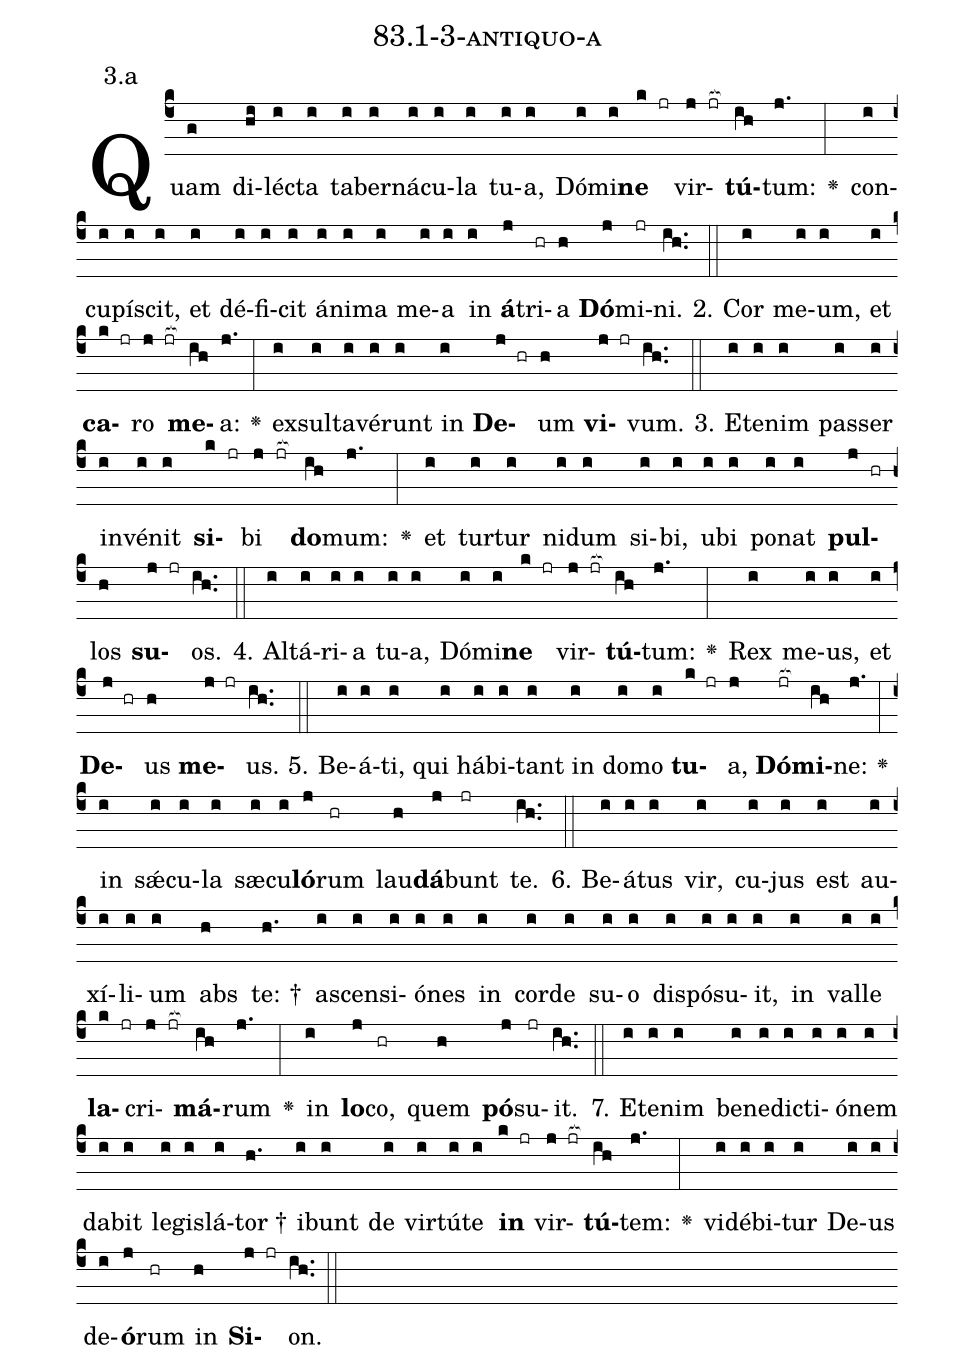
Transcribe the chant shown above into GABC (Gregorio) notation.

name: 83.1-3-antiquo-a;
annotation: 3.a;
%%
(c4)Quam(g) di(hi)léc(i)ta(i) ta(i)ber(i)ná(i)cu(i)la(i) tu(i)a,(i) Dó(i)mi(i)<b>ne</b>(k jr) vir(j jr[ocb:1{])<b>tú</b>(ih[ocb:0}])tum:(j.) <v>\greheightstar</v>(:) con(i)cu(i)pí(i)scit,(i) et(i) dé(i)fi(i)cit(i) á(i)ni(i)ma(i) me(i)a(i) in(i) <b>á</b>(j)tri(hr)a(h) <b>Dó</b>(j)mi(jr)ni.(ih..) (::)
2. Cor(i) me(i)um,(i) et(i) <b>ca</b>(k jr)ro(j jr[ocb:1{]) <b>me</b>(ih[ocb:0}])a:(j.) <v>\greheightstar</v>(:) ex(i)sul(i)ta(i)vé(i)runt(i) in(i) <b>De</b>(j hr)um(h) <b>vi</b>(j jr)vum.(ih..) (::)
3. Et(i)e(i)nim(i) pas(i)ser(i) in(i)vé(i)nit(i) <b>si</b>(k jr)bi(j jr[ocb:1{]) <b>do</b>(ih[ocb:0}])mum:(j.) <v>\greheightstar</v>(:) et(i) tur(i)tur(i) ni(i)dum(i) si(i)bi,(i) u(i)bi(i) po(i)nat(i) <b>pul</b>(j hr)los(h) <b>su</b>(j jr)os.(ih..) (::)
4. Al(i)tá(i)ri(i)a(i) tu(i)a,(i) Dó(i)mi(i)<b>ne</b>(k jr) vir(j jr[ocb:1{])<b>tú</b>(ih[ocb:0}])tum:(j.) <v>\greheightstar</v>(:) Rex(i) me(i)us,(i) et(i) <b>De</b>(j hr)us(h) <b>me</b>(j jr)us.(ih..) (::)
5. Be(i)á(i)ti,(i) qui(i) há(i)bi(i)tant(i) in(i) do(i)mo(i) <b>tu</b>(k jr)a,(j) <b>Dó</b>(jr[ocb:1{])<b>mi</b>(ih[ocb:0}])ne:(j.) <v>\greheightstar</v>(:) in(i) sǽ(i)cu(i)la(i) sæ(i)cu(i)<b>ló</b>(j)rum(hr) lau(h)<b>dá</b>(j)bunt(jr) te.(ih..) (::)
6. Be(i)á(i)tus(i) vir,(i) cu(i)jus(i) est(i) au(i)xí(i)li(i)um(i) abs(h) te: †(h.) a(i)scen(i)si(i)ó(i)nes(i) in(i) cor(i)de(i) su(i)o(i) dis(i)pó(i)su(i)it,(i) in(i) val(i)le(i) <b>la</b>(k jr)cri(j jr[ocb:1{])<b>má</b>(ih[ocb:0}])rum(j.) <v>\greheightstar</v>(:) in(i) <b>lo</b>(j)co,(hr) quem(h) <b>pó</b>(j)su(jr)it.(ih..) (::)
7. Et(i)e(i)nim(i) be(i)ne(i)dic(i)ti(i)ó(i)nem(i) da(i)bit(i) le(i)gis(i)lá(i)tor †(h.) i(i)bunt(i) de(i) vir(i)tú(i)te(i) <b>in</b>(k jr) vir(j jr[ocb:1{])<b>tú</b>(ih[ocb:0}])tem:(j.) <v>\greheightstar</v>(:) vi(i)dé(i)bi(i)tur(i) De(i)us(i) de(i)<b>ó</b>(j)rum(hr) in(h) <b>Si</b>(j jr)on.(ih..) (::)
